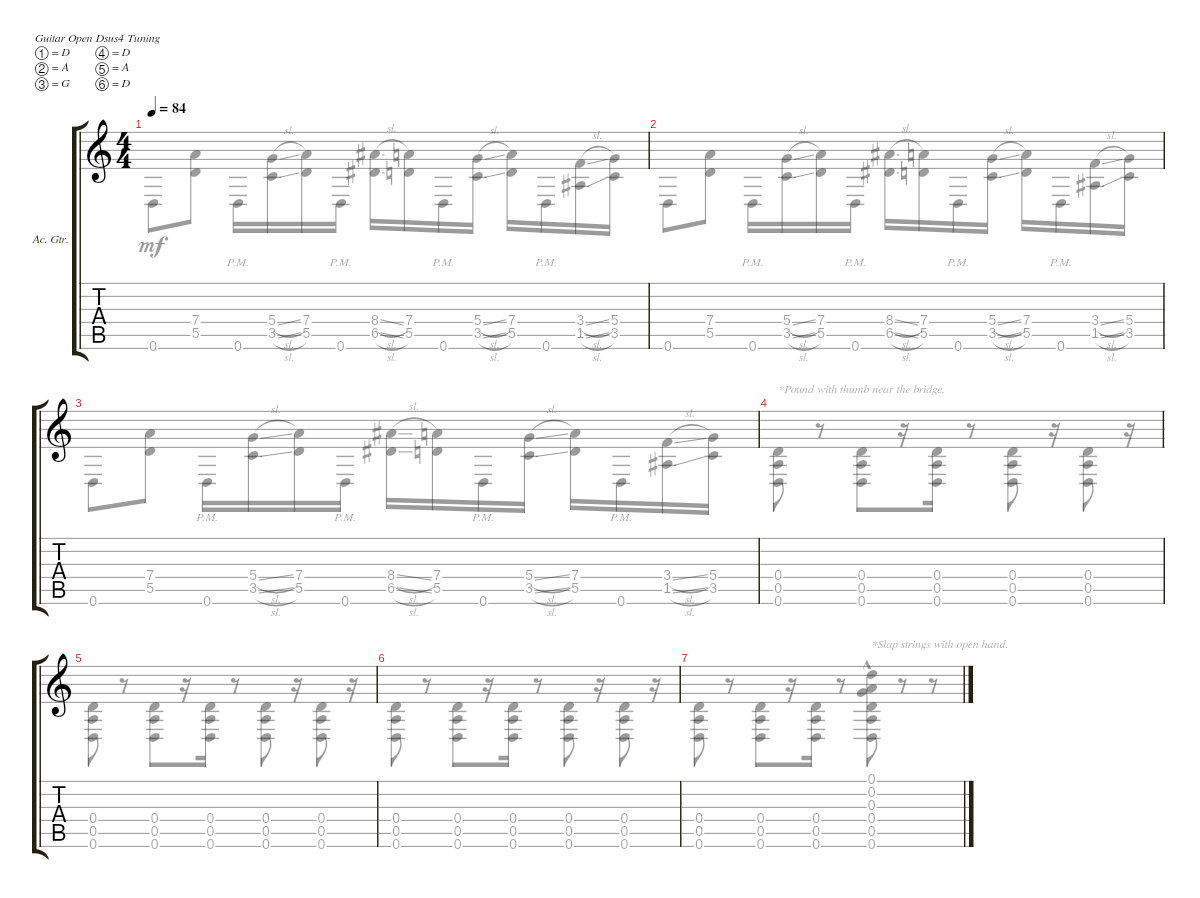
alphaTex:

\defaultSystemsLayout 4
\bracketExtendMode groupsimilarinstruments
\firstSystemTrackNameOrientation horizontal
\otherSystemsTrackNameOrientation horizontal
\track ("Acoustic Guitar" "Ac. Gtr.") {instrument acousticguitarsteel}
\staff {score tabs}
\tuning (D4 A3 G3 D3 A2 D2)
\voice
\ts (4 4)
\tempo 84
\clef g2
\ks c
|
|
|
|
|
|
\voice
\clef g2
\ks c
0.6.8{dy mf} (5.5 7.4).8 0.6{pm}.16 (3.5{sl} 5.4{sl}).16 (5.5 7.4).16 0.6{pm}.16 (6.5{sl} 8.4{sl}).16 (5.5 7.4).16 0.6{pm}.16 (3.5{sl} 5.4{sl}).16 (5.5 7.4).16 0.6{pm}.16 (1.5{sl} 3.4{sl}).16 (3.5 5.4).16 |
0.6.8 (5.5 7.4).8 0.6{pm}.16 (3.5{sl} 5.4{sl}).16 (5.5 7.4).16 0.6{pm}.16 (6.5{sl} 8.4{sl}).16 (5.5 7.4).16 0.6{pm}.16 (3.5{sl} 5.4{sl}).16 (5.5 7.4).16 0.6{pm}.16 (1.5{sl} 3.4{sl}).16 (3.5 5.4).16 |
0.6.8 (5.5 7.4).8 0.6{pm}.16 (3.5{sl} 5.4{sl}).16 (5.5 7.4).16 0.6{pm}.16 (6.5{sl} 8.4{sl}).16 (5.5 7.4).16 0.6{pm}.16 (3.5{sl} 5.4{sl}).16 (5.5 7.4).16 0.6{pm}.16 (1.5{sl} 3.4{sl}).16 (3.5 5.4).16 |
(0.6 0.5 0.4).8{txt "*Pound with thumb near the bridge."} r.8 (0.4 0.5 0.6).8 r.16 (0.6 0.5 0.4).16 r.8 (0.6 0.5 0.4).8 r.16 (0.4 0.5 0.6).8 r.16 |
(0.6 0.5 0.4).8 r.8 (0.4 0.5 0.6).8 r.16 (0.6 0.5 0.4).16 r.8 (0.6 0.5 0.4).8 r.16 (0.4 0.5 0.6).8 r.16 |
(0.6 0.5 0.4).8 r.8 (0.4 0.5 0.6).8 r.16 (0.6 0.5 0.4).16 r.8 (0.6 0.5 0.4).8 r.16 (0.4 0.5 0.6).8 r.16 |
(0.6 0.5 0.4).8 r.8 (0.4 0.5 0.6).8 r.16 (0.6 0.5 0.4).16 r.8 (0.6 0.5 0.4 0.3 0.2 0.1{hac}).8{txt "*Slap strings with open hand."} r.8 r.8
